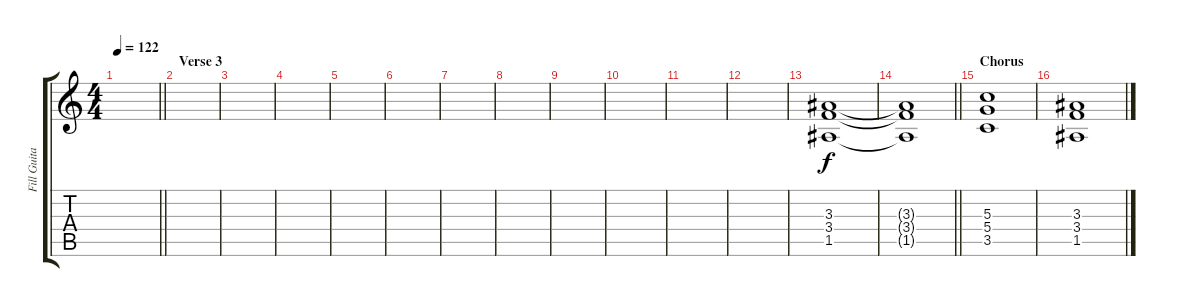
\track ("Fill Guitar" "Fill Guita") {instrument overdrivenguitar}
\staff {score tabs}
\tuning (E4 B3 G3 D3 A2 E2) {hide}
\ts (4 4)
\tempo 122
\clef g2
\barLineRight lightlight
\ks c
|
\section ("" "Verse 3")
|
|
|
|
|
|
|
|
|
|
|
(3.3 3.4 1.5).1 |
\barLineRight lightlight
(3.3{t} 3.4{t} 1.5{t}).1 |
\section ("" "Chorus")
(5.3 5.4 3.5).1 |
(3.3 3.4 1.5).1
